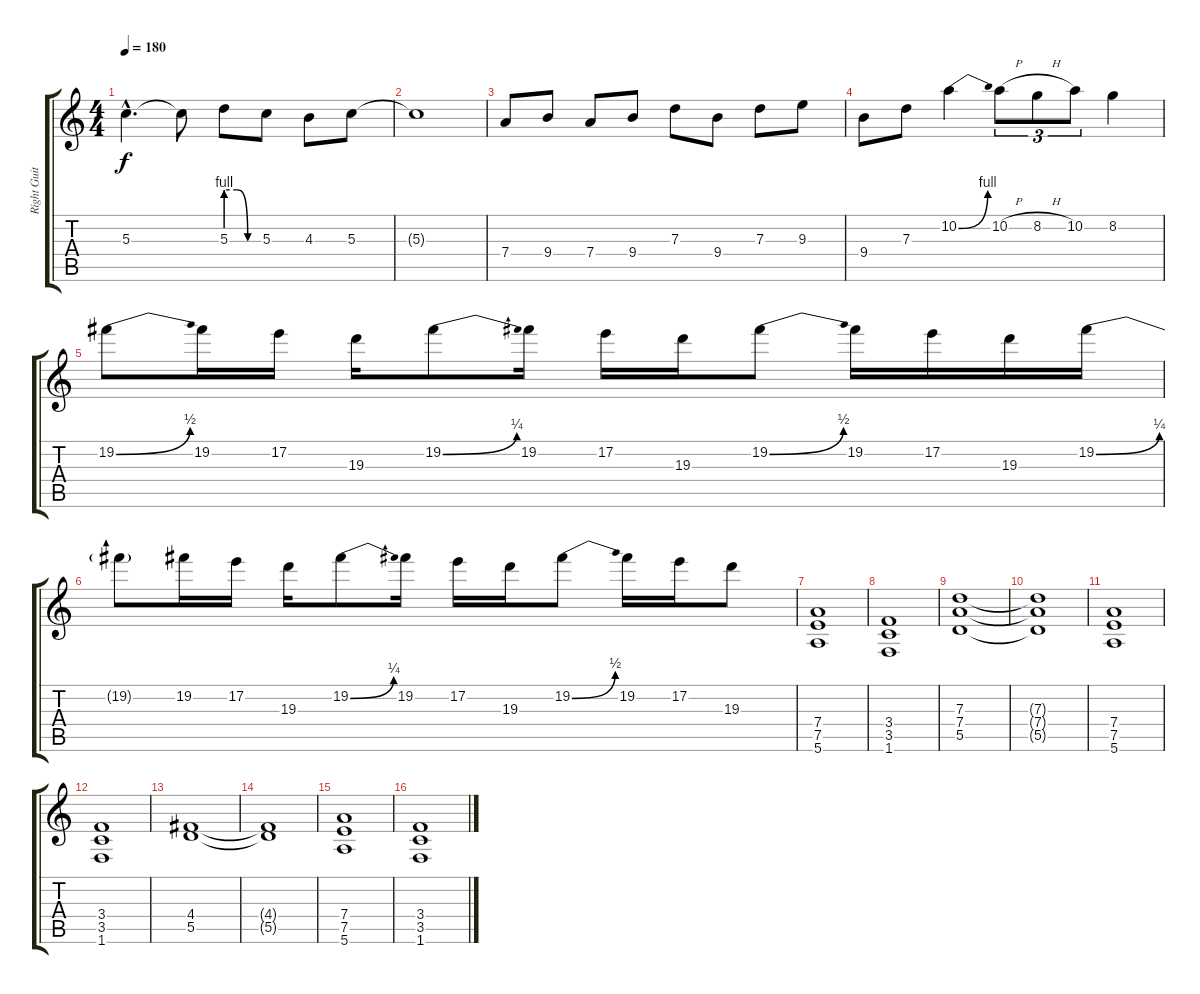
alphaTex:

\track ("Right Guitar" "Right Guit") {instrument distortionguitar}
\staff {score tabs}
\tuning (E4 B3 G3 D3 A2 E2) {hide}
\ts (4 4)
\tempo 180
\clef g2
\ks c
5.3{hac t}.4{d dy f} 5.3{t}.8 5.3{be (custom 0 4 20 4 40 0 60 0)}.8 5.3.8 4.3.8 5.3.8 |
5.3{t}.1 |
7.4.8 9.4.8 7.4.8 9.4.8 7.3.8 9.4.8 7.3.8 9.3.8 |
9.4.8 7.3.8 10.2{be (bend 0 0 60 4)}.4 10.2{h}.8{tu (3 2)} 8.2{h}.8{tu (3 2)} 10.2.8{tu (3 2)} 8.2.4 |
19.2{be (bend 0 0 60 2)}.8 19.2.16 17.2.16 19.3.16 19.2{be (bend 0 0 60 1)}.8 19.2.16 17.2.16 19.3.16 19.2{be (bend 0 0 60 2)}.8 19.2.16 17.2.16 19.3.16 19.2{be (bend 0 0 60 1)}.16 |
19.2{t}.8 19.2.16 17.2.16 19.3.16 19.2{be (bend 0 0 60 1)}.8 19.2.16 17.2.16 19.3.16 19.2{be (bend 0 0 60 2)}.8 19.2.16 17.2.16 19.3.8 |
(7.4 7.5 5.6).1{volume 13} |
(3.4 3.5 1.6).1 |
(7.3 7.4 5.5).1 |
(7.3{t} 7.4{t} 5.5{t}).1 |
(7.4 7.5 5.6).1 |
(3.4 3.5 1.6).1 |
(4.4 5.5).1 |
(4.4{t} 5.5{t}).1 |
(7.4 7.5 5.6).1 |
(3.4 3.5 1.6).1
